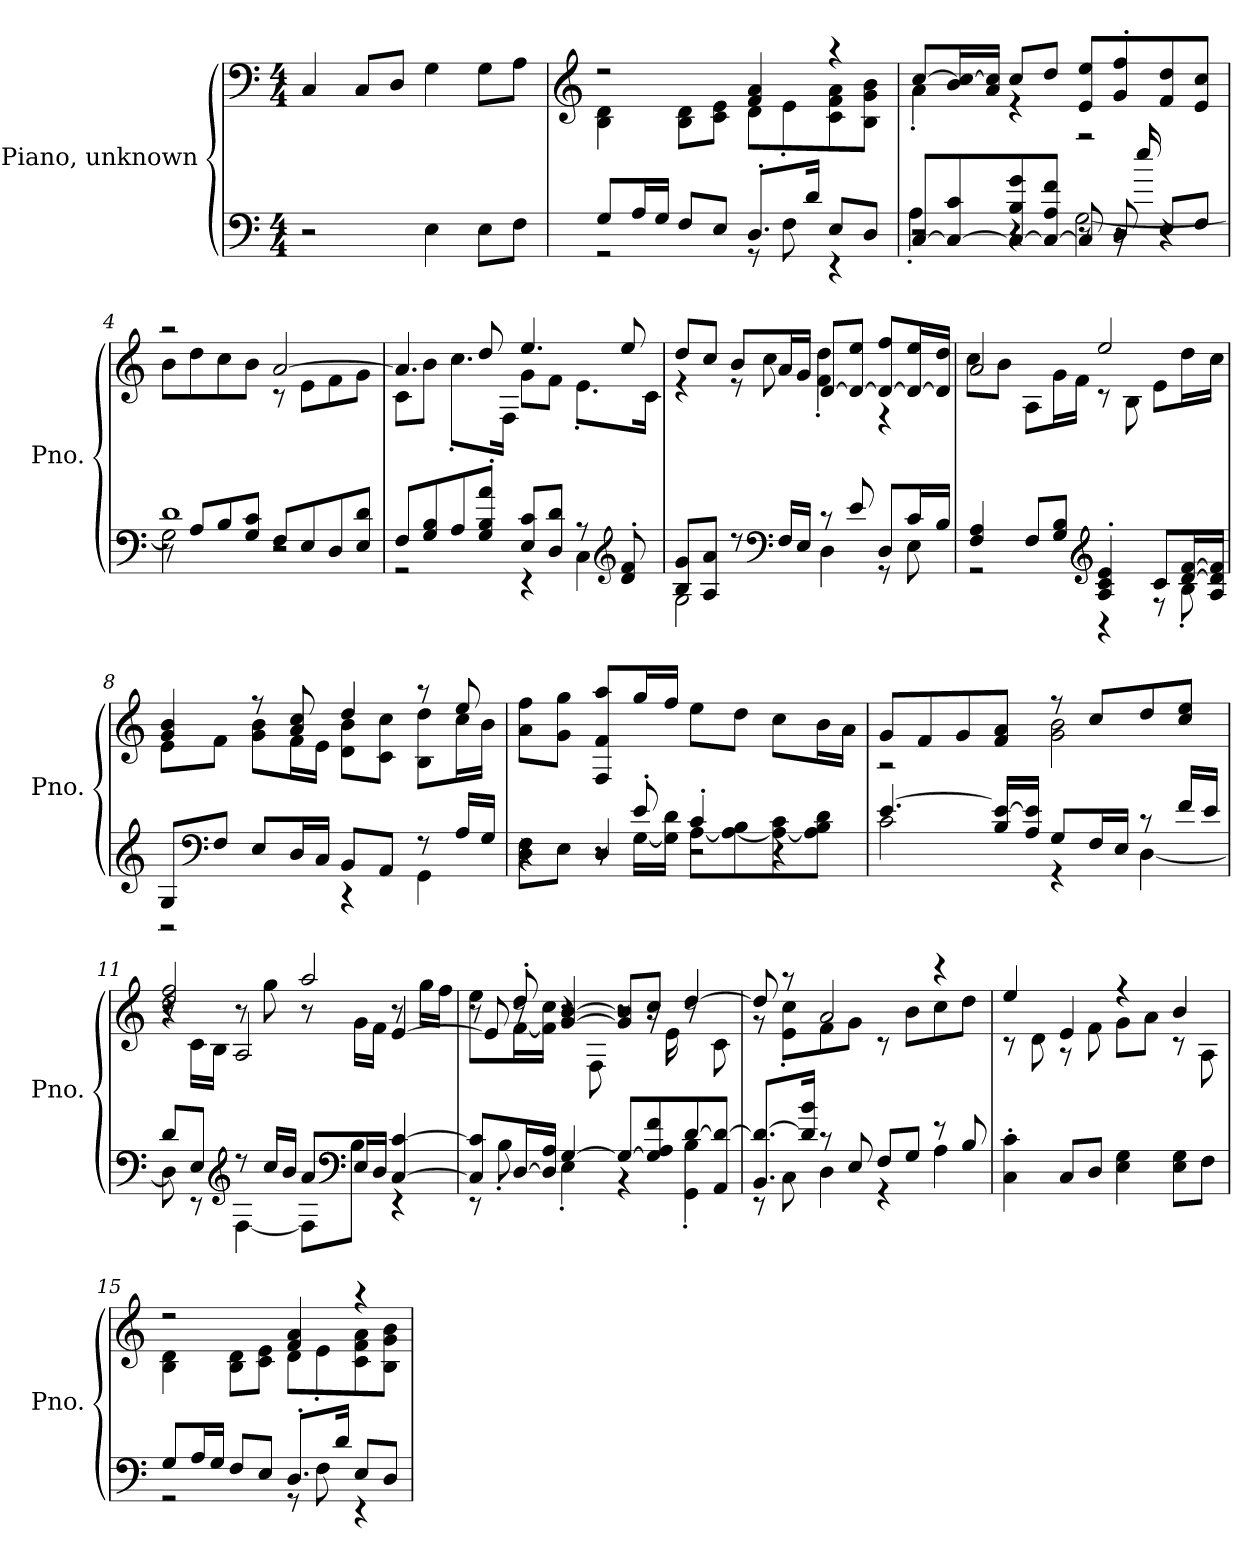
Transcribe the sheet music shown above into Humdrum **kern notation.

**kern	**kern
*part1	*part1
*staff2	*staff1
*I"Piano, unknown	*
*I'Pno.	*
*clefF4	*clefF4
*k[]	*k[]
*M4/4	*M4/4
*MM120	*MM120
=1	=1
2r	4C/
.	8C/L
.	8D/J
4E\	4G\
8E\L	8G\L
8F\J	8A\J
=2	=2
*	*clefG2
*^	*^
8G/L	2r	2r	4B\ 4d\
16A/L	.	.	.
16G/JJ	.	.	.
8F/L	.	.	8B\ 8d\L
8E/J	.	.	8c\ 8e\J
8.D'/L	8r	4f/ 4a/	8d\L
.	8F\	.	8e'\
16d/Jk	.	.	.
8E/L	4r	4r	8c\ 8f\ 8a\
8D/J	.	.	8B\ 8g\ 8b\J
=3	=3	=3	=3
*	*^	*	*
[8C/L	4A'\	2r	[8cc/L	4a'\
8C/_ 8c/	.	.	16b/ 16cc/_L	.
.	.	.	16a/ 16cc/]JJ	.
8C/_ 8B/ 8g/	4r	.	8cc/L	4r
8C/_ 8A/ 8f/J	.	.	8dd/J	.
8C/]	[2G\	8r	8e/ 8ee/L	2r
16r	.	8D/	8g/' 8ff/'	.
16ee/	.	.	.	.
8E/L	.	4r	8f/ 8dd/	.
8F/J	.	.	8e/ 8cc/J	.
=4	=4	=4	=4	=4
8r	2G\]	1d	2r	8b\L
8A/L	.	.	.	8dd\
8B/	.	.	.	8cc\
8G/ 8c/J	.	.	.	8b\J
8F/L	2r	.	[2a/	8r
8E/	.	.	.	8e\L
8D/	.	.	.	8f\
8E/ 8d/J	.	.	.	8g\J
*	*v	*v	*	*
!!LO:LB:g=z	!!
=5	=5	=5	=5
8F/L	2r	4.a/]	8c\L
8G/ 8B/	.	.	8b\J
8A/	.	.	8.cc'\L
8G/' 8B/' 8a/'J	.	8dd/	.
.	.	.	16F\Jk
8E/ 8c/L	4r	4.ee/	8g\L
8D/ 8d/J	.	.	8f\J
8r	4C\	.	8.e'\L
*clefG2	*	*	*
8d/' 8f/'	.	8ee/	.
.	.	.	16c\Jk
=6	=6	=6	=6
8B/ 8g/L	2G\	8dd/L	4r
8A/ 8a/J	.	8cc/J	.
8r	.	8b/L	8r
*clefF4	*	*	*
16F/LL	.	16a/L	8cc\
16E/JJ	.	16g/JJ	.
8r	4D\	[8d/L	4f\' 4dd\'
8e/	.	8d/_ 8ee/J	.
8D/L	8r	8d/_ 8ff/L	4r
16c/L	8E\	16d/_ 16ee/L	.
16B/JJ	.	16d/] 16dd/JJ	.
=7	=7	=7	=7
4F/ 4A/	2r	2a/	8cc\L
.	.	.	8b\J
8F/L	.	.	8A\L
8G/ 8B/J	.	.	16g\L
.	.	.	16f\JJ
*clefG2	*	*	*
4A/' 4c/' 4e/'	4r	2ee/	8r
.	.	.	8B\
8c/L	8r	.	8e\L
[16d/ [16f/L	8B'\	.	16dd\L
16A/ 16d/] 16f/]JJ	.	.	16cc\JJ
!!LO:LB:g=z	!!
=8	=8	=8	=8
8G/L	2r	4g/ 4b/	8e\L
*clefF4	*	*	*
8F/J	.	.	8f\J
8E/L	.	8r	8g\ 8b\L
16D/L	.	8a/ 8cc/	16f\L
16C/JJ	.	.	16e\JJ
8BB/L	4r	4dd/	8d\ 8b\L
8AA/J	.	.	8c\ 8cc\J
8r	4GG\	8r	8B\ 8dd\L
16A/LL	.	8ee/	16cc\L
16G/JJ	.	.	16b\JJ
*	*	*v	*v
=9	=9	=9
*	*^	*
4r	8D\ 8F\L	4r	8a\ 8ff\L
.	8E\J	.	8g\ 8gg\J
8r	8r	4D/	8F/ 8f/ 8aa/L
8e'/	[16G\LL	.	16gg/L
.	16G\] 16d\JJ	.	16ff/JJ
4c'/	[8A\L	2r	8ee\L
.	8A\_ 8B\	.	8dd\J
4r	8A\_ 8c\	.	8cc\L
.	8A\] 8B\ 8d\J	.	16b\L
.	.	.	16a\JJ
*	*v	*v	*
=10	=10	=10
*	*	*^
[4.e/	2c\	8g/L	2r
.	.	8f/	.
.	.	8g/	.
16B/ 16e/_LL	.	8f/ 8a/J	.
16A/ 16e/]JJ	.	.	.
8G/L	4r	8r	2g\ 2b\
16F/L	.	8cc/L	.
16E/JJ	.	.	.
8r	[4D\	8dd/	.
16f/LL	.	8cc/ 8ee/J	.
16e/JJ	.	.	.
!!LO:LB:g=z
=11	=11	=11	=11
*	*	*	*^
8d/L	8D\]	2dd/ 2ff/	8r	4r
8E/J	8r	.	16c\LL	.
.	.	.	16B\JJ	.
*clefG2	*	*	*	*
8r	[4F\	.	8r	2A/
16cc/LL	.	.	8gg\	.
16b/JJ	.	.	.	.
8a/L	8F\L]	2aa/	8r	.
*clefF4	*	*	*	*
16E/L	8B\J	.	16g\LL	.
16D/JJ	.	.	16f\JJ	.
[4C/ [4c/	4r	.	8r	[4e/
.	.	.	16gg\LL	.
.	.	.	16ff\JJ	.
=12	=12	=12	=12	=12
8C/] 8c/]L	8r	8r	8ee\L	8e/]
[16D/L	8B'\	8dd'/	[16f\L	8r
16D/] 16A/JJ	.	.	16f\] 16cc\JJ	.
[4G/	4E'\	[4g/ [4b/	8r	4r
.	.	.	8F\	.
8G/L_	4r	8g/] 8b/]L	8r	2r
8G/] 8A/ 8f/	.	8cc/J	16r	.
.	.	.	16e\	.
[8d/	4GG\' 4B\'	[4dd/	8r	.
8AA/ 8d/_J	.	.	8c\	.
*	*	*	*v	*v
=13	=13	=13	=13
8.BB/ 8.d/_L	8r	8dd/]	8r
.	8C\	8r	8e\' 8cc\'L
16d/] 16b/Jk	.	.	.
8r	4D\	2a/	8f\
8E/	.	.	8g\J
8F/L	4r	.	8r
8G/J	.	.	8b\L
8r	4A\	4r	8cc\
8B/	.	.	8dd\J
*v	*v	*	*
!!LO:LB:g=z	!!
=14	=14	=14
4C\' 4c\'	4ee/	8r
.	.	8d\
8C/L	4e/	8r
8D/J	.	8f\
4E\ 4G\	4r	8g\L
.	.	8a\J
8E\ 8G\L	4b/	8r
8F\J	.	8A\
=15	=15	=15
*^	*	*
8G/L	2r	2r	4B\ 4d\
16A/L	.	.	.
16G/JJ	.	.	.
8F/L	.	.	8B\ 8d\L
8E/J	.	.	8c\ 8e\J
8.D'/L	8r	4f/ 4a/	8d\L
.	8F\	.	8e'\
16d/Jk	.	.	.
8E/L	4r	4r	8c\ 8f\ 8a\
8D/J	.	.	8B\ 8g\ 8b\J
*v	*v	*	*
*	*v	*v
=	=
*-	*-
